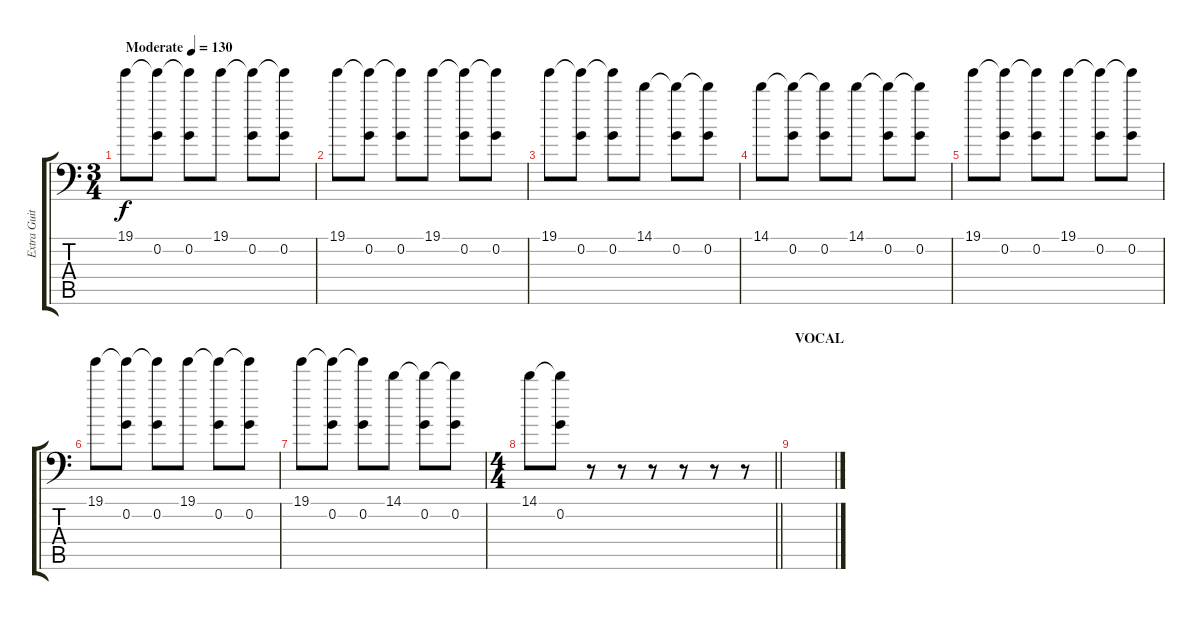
\track ("Extra Guitar" "Extra Guit") {instrument electricguitarclean}
\staff {score tabs}
\tuning (C4 G3 Eb3 Bb2 D2 G1) {hide}
\ts (3 4)
\tempo (130 "Moderate")
\clef f4
\ks c
19.1.8{dy f instrument electricguitarclean} (19.1{t} 0.2).8 (19.1{t} 0.2).8 19.1.8 (19.1{t} 0.2).8 (19.1{t} 0.2).8 |
19.1.8 (19.1{t} 0.2).8 (19.1{t} 0.2).8 19.1.8 (19.1{t} 0.2).8 (19.1{t} 0.2).8 |
19.1.8 (19.1{t} 0.2).8 (19.1{t} 0.2).8 14.1.8 (14.1{t} 0.2).8 (14.1{t} 0.2).8 |
14.1.8 (14.1{t} 0.2).8 (14.1{t} 0.2).8 14.1.8 (14.1{t} 0.2).8 (14.1{t} 0.2).8 |
19.1.8 (19.1{t} 0.2).8 (19.1{t} 0.2).8 19.1.8 (19.1{t} 0.2).8 (19.1{t} 0.2).8 |
19.1.8 (19.1{t} 0.2).8 (19.1{t} 0.2).8 19.1.8 (19.1{t} 0.2).8 (19.1{t} 0.2).8 |
19.1.8 (19.1{t} 0.2).8 (19.1{t} 0.2).8 14.1.8 (14.1{t} 0.2).8 (14.1{t} 0.2).8 |
\ts (4 4)
\barLineRight lightlight
14.1.8 (14.1{t} 0.2).8 r.8{volume 0} r.8 r.8 r.8 r.8 r.8 |
\section ("" "VOCAL ")
